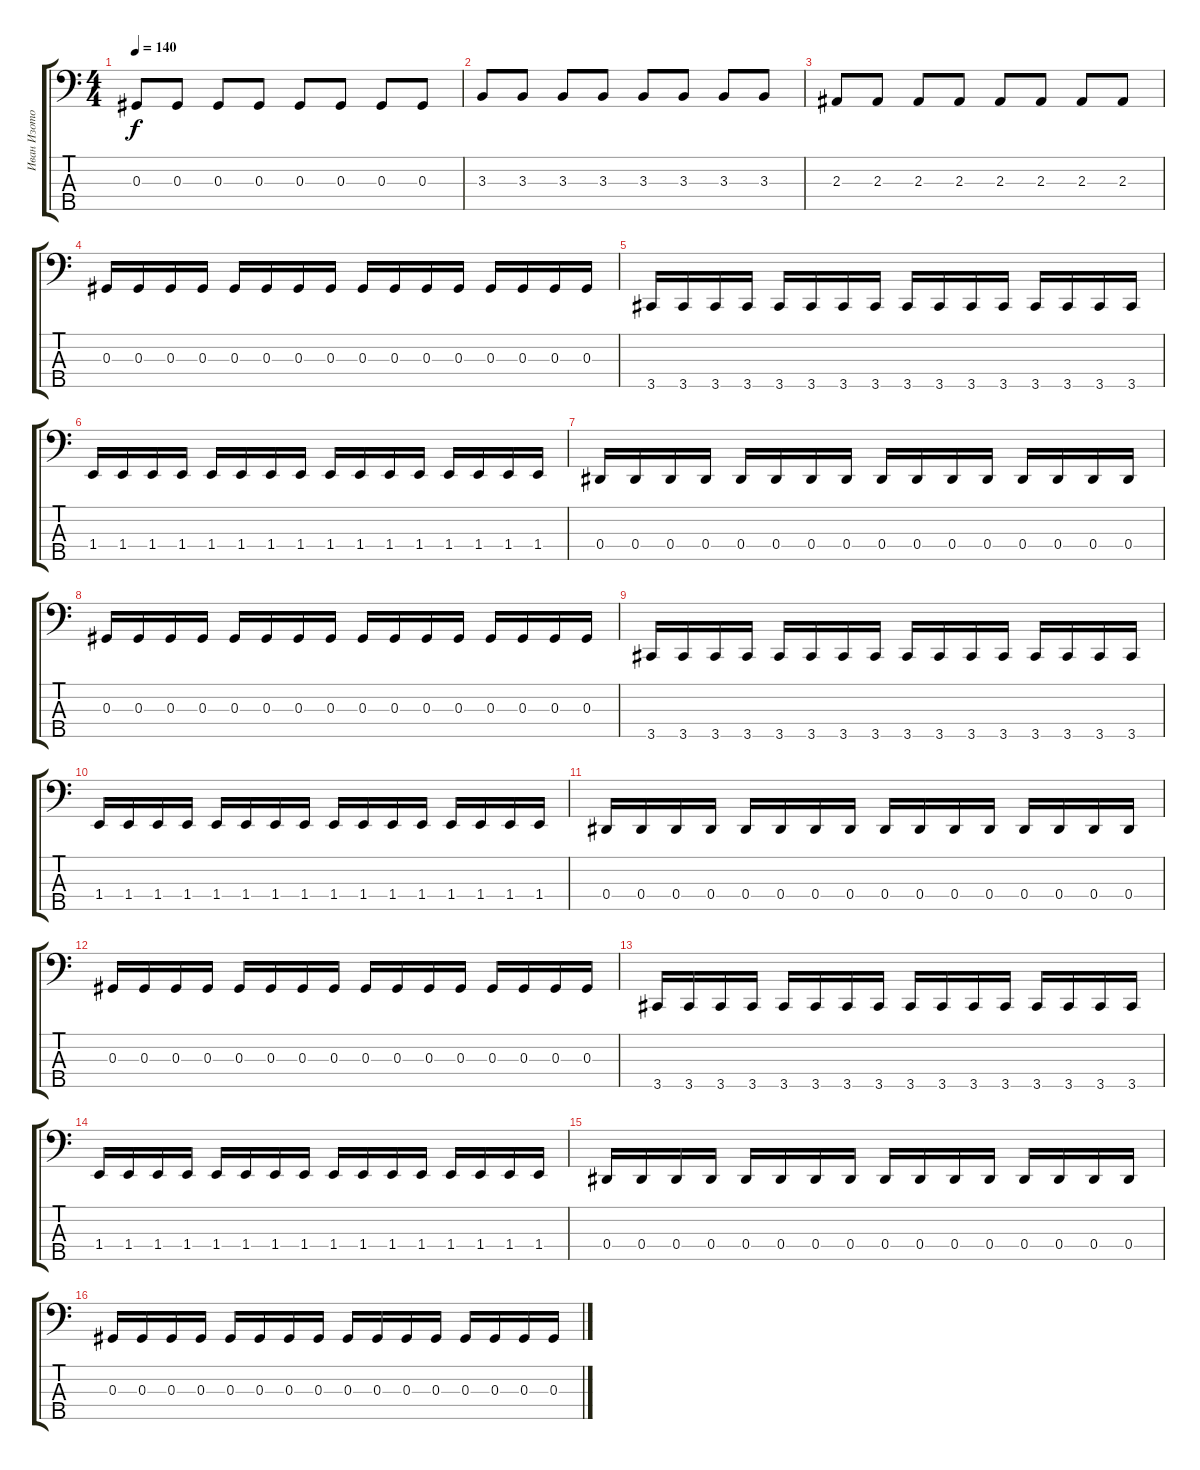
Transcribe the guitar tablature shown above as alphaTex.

\track ("Иван Изотов" "Иван Изото") {instrument electricbasspick}
\staff {score tabs}
\tuning (Gb2 Db2 Ab1 Eb1 Bb0) {hide}
\ts (4 4)
\tempo 140
\clef f4
\ks c
0.3.8{dy f} 0.3.8 0.3.8 0.3.8 0.3.8 0.3.8 0.3.8 0.3.8 |
3.3.8 3.3.8 3.3.8 3.3.8 3.3.8 3.3.8 3.3.8 3.3.8 |
2.3.8 2.3.8 2.3.8 2.3.8 2.3.8 2.3.8 2.3.8 2.3.8 |
0.3.16 0.3.16 0.3.16 0.3.16 0.3.16 0.3.16 0.3.16 0.3.16 0.3.16 0.3.16 0.3.16 0.3.16 0.3.16 0.3.16 0.3.16 0.3.16 |
3.5.16 3.5.16 3.5.16 3.5.16 3.5.16 3.5.16 3.5.16 3.5.16 3.5.16 3.5.16 3.5.16 3.5.16 3.5.16 3.5.16 3.5.16 3.5.16 |
1.4.16 1.4.16 1.4.16 1.4.16 1.4.16 1.4.16 1.4.16 1.4.16 1.4.16 1.4.16 1.4.16 1.4.16 1.4.16 1.4.16 1.4.16 1.4.16 |
0.4.16 0.4.16 0.4.16 0.4.16 0.4.16 0.4.16 0.4.16 0.4.16 0.4.16 0.4.16 0.4.16 0.4.16 0.4.16 0.4.16 0.4.16 0.4.16 |
0.3.16 0.3.16 0.3.16 0.3.16 0.3.16 0.3.16 0.3.16 0.3.16 0.3.16 0.3.16 0.3.16 0.3.16 0.3.16 0.3.16 0.3.16 0.3.16 |
3.5.16 3.5.16 3.5.16 3.5.16 3.5.16 3.5.16 3.5.16 3.5.16 3.5.16 3.5.16 3.5.16 3.5.16 3.5.16 3.5.16 3.5.16 3.5.16 |
1.4.16 1.4.16 1.4.16 1.4.16 1.4.16 1.4.16 1.4.16 1.4.16 1.4.16 1.4.16 1.4.16 1.4.16 1.4.16 1.4.16 1.4.16 1.4.16 |
0.4.16 0.4.16 0.4.16 0.4.16 0.4.16 0.4.16 0.4.16 0.4.16 0.4.16 0.4.16 0.4.16 0.4.16 0.4.16 0.4.16 0.4.16 0.4.16 |
0.3.16 0.3.16 0.3.16 0.3.16 0.3.16 0.3.16 0.3.16 0.3.16 0.3.16 0.3.16 0.3.16 0.3.16 0.3.16 0.3.16 0.3.16 0.3.16 |
3.5.16 3.5.16 3.5.16 3.5.16 3.5.16 3.5.16 3.5.16 3.5.16 3.5.16 3.5.16 3.5.16 3.5.16 3.5.16 3.5.16 3.5.16 3.5.16 |
1.4.16 1.4.16 1.4.16 1.4.16 1.4.16 1.4.16 1.4.16 1.4.16 1.4.16 1.4.16 1.4.16 1.4.16 1.4.16 1.4.16 1.4.16 1.4.16 |
0.4.16 0.4.16 0.4.16 0.4.16 0.4.16 0.4.16 0.4.16 0.4.16 0.4.16 0.4.16 0.4.16 0.4.16 0.4.16 0.4.16 0.4.16 0.4.16 |
0.3.16 0.3.16 0.3.16 0.3.16 0.3.16 0.3.16 0.3.16 0.3.16 0.3.16 0.3.16 0.3.16 0.3.16 0.3.16 0.3.16 0.3.16 0.3.16
